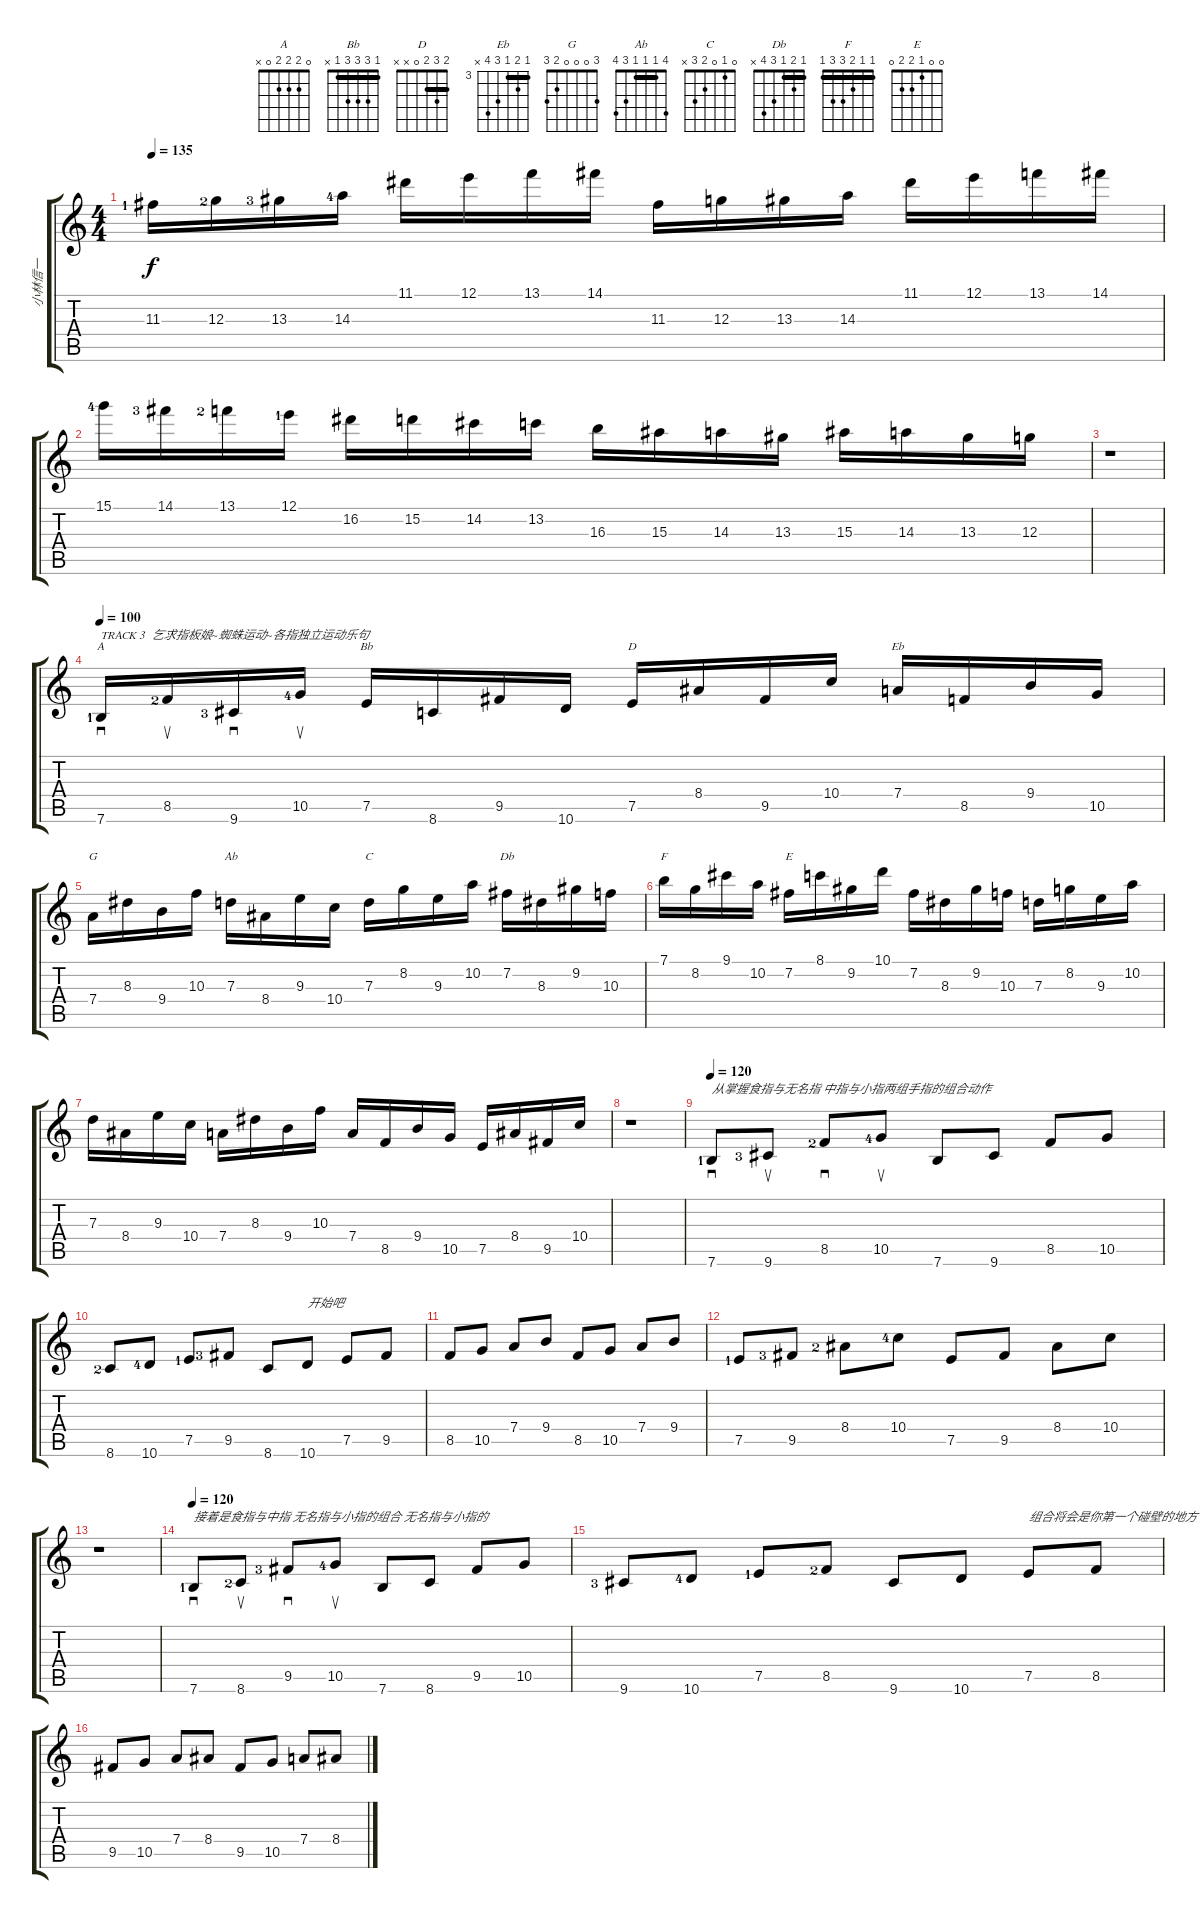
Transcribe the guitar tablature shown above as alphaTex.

\track ("小林信一" "小林信一") {instrument overdrivenguitar}
\staff {score tabs}
\tuning (E4 B3 G3 D3 A2 E2) {hide}
\chord ("A" 0 2 2 2 0 x)
\chord ("Bb" 1 3 3 3 1 x) {barre 1}
\chord ("D" 2 3 2 0 x x) {barre 2}
\chord ("Eb" 3 4 3 5 6 x) {firstfret 3 barre 3}
\chord ("G" 3 0 0 0 2 3)
\chord ("Ab" 4 1 1 1 3 4) {barre 1}
\chord ("C" 0 1 0 2 3 x)
\chord ("Db" 1 2 1 3 4 x) {barre 1}
\chord ("F" 1 1 2 3 3 1) {barre 1}
\chord ("E" 0 0 1 2 2 0)
\ts (4 4)
\tempo 135
\clef g2
\ks c
11.3{lf 2}.16{dy f} 12.3{lf 3}.16 13.3{lf 4}.16 14.3{lf 5}.16 11.1.16 12.1.16 13.1.16 14.1.16 11.3.16 12.3.16 13.3.16 14.3.16 11.1.16 12.1.16 13.1.16 14.1.16 |
15.1{lf 5}.16 14.1{lf 4}.16 13.1{lf 3}.16 12.1{lf 2}.16 16.2.16 15.2.16 14.2.16 13.2.16 16.3.16 15.3.16 14.3.16 13.3.16 15.3.16 14.3.16 13.3.16 12.3.16 |
r.1 |
\tempo 100
7.6{lf 2}.16{sd ch "A" txt "TRACK 3  乞求指板娘~蜘蛛运动~各指独立运动乐句"} 8.5{lf 3}.16{su} 9.6{lf 4}.16{sd} 10.5{lf 5}.16{su} 7.5.16{ch "Bb"} 8.6.16 9.5.16 10.6.16 7.5.16{ch "D"} 8.4.16 9.5.16 10.4.16 7.4.16{ch "Eb"} 8.5.16 9.4.16 10.5.16 |
7.4.16{ch "G"} 8.3.16 9.4.16 10.3.16 7.3.16{ch "Ab"} 8.4.16 9.3.16 10.4.16 7.3.16{ch "C"} 8.2.16 9.3.16 10.2.16 7.2.16{ch "Db"} 8.3.16 9.2.16 10.3.16 |
7.1.16{ch "F"} 8.2.16 9.1.16 10.2.16 7.2.16{ch "E"} 8.1.16 9.2.16 10.1.16 7.2.16 8.3.16 9.2.16 10.3.16 7.3.16 8.2.16 9.3.16 10.2.16 |
7.3.16 8.4.16 9.3.16 10.4.16 7.4.16 8.3.16 9.4.16 10.3.16 7.4.16 8.5.16 9.4.16 10.5.16 7.5.16 8.4.16 9.5.16 10.4.16 |
r.1 |
\tempo 120
7.6{lf 2}.8{sd txt "从掌握食指与无名指 中指与小指两组手指的组合动作"} 9.6{lf 4}.8{su} 8.5{lf 3}.8{sd} 10.5{lf 5}.8{su} 7.6.8 9.6.8 8.5.8 10.5.8 |
8.6{lf 3}.8 10.6{lf 5}.8 7.5{lf 2}.8 9.5{lf 4}.8 8.6.8 10.6.8{txt "开始吧"} 7.5.8 9.5.8 |
8.5.8 10.5.8 7.4.8 9.4.8 8.5.8 10.5.8 7.4.8 9.4.8 |
7.5{lf 2}.8 9.5{lf 4}.8 8.4{lf 3}.8 10.4{lf 5}.8 7.5.8 9.5.8 8.4.8 10.4.8 |
r.1 |
\tempo 120
7.6{lf 2}.8{sd txt "接着是食指与中指 无名指与小指的组合 无名指与小指的"} 8.6{lf 3}.8{su} 9.5{lf 4}.8{sd} 10.5{lf 5}.8{su} 7.6.8 8.6.8 9.5.8 10.5.8 |
9.6{lf 4}.8 10.6{lf 5}.8 7.5{lf 2}.8 8.5{lf 3}.8 9.6.8 10.6.8 7.5.8{txt "组合将会是你第一个碰壁的地方"} 8.5.8 |
9.5.8 10.5.8 7.4.8 8.4.8 9.5.8 10.5.8 7.4.8 8.4.8
